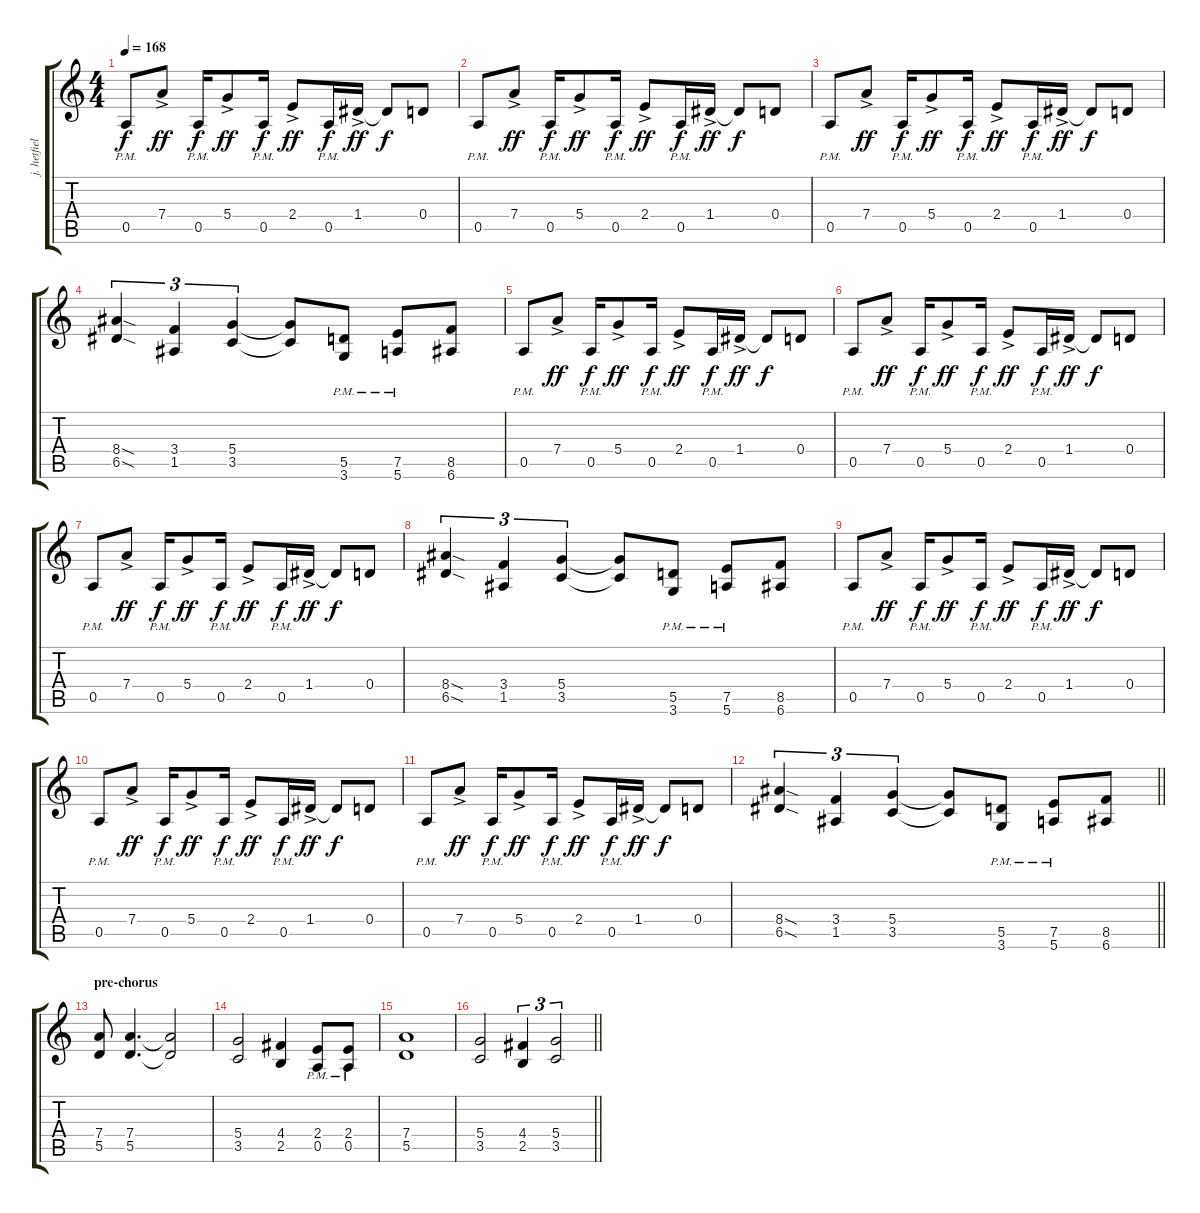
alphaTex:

\track ("j. hetfield - rhythm guitar" "j. hetfiel") {instrument distortionguitar}
\staff {score tabs}
\tuning (E4 B3 G3 D3 A2 E2) {hide}
\ts (4 4)
\tempo 168
\clef g2
\ks c
0.5{pm}.8{dy f} 7.4{ac}.8{dy ff} 0.5{pm}.16{dy f} 5.4{ac}.8{dy ff} 0.5{pm}.16{dy f} 2.4{ac}.8{dy ff} 0.5{pm}.16{dy f} 1.4{ac}.16{dy ff} 1.4{t}.8{dy f} 0.4.8 |
0.5{pm}.8 7.4{ac}.8{dy ff} 0.5{pm}.16{dy f} 5.4{ac}.8{dy ff} 0.5{pm}.16{dy f} 2.4{ac}.8{dy ff} 0.5{pm}.16{dy f} 1.4{ac}.16{dy ff} 1.4{t}.8{dy f} 0.4.8 |
0.5{pm}.8 7.4{ac}.8{dy ff} 0.5{pm}.16{dy f} 5.4{ac}.8{dy ff} 0.5{pm}.16{dy f} 2.4{ac}.8{dy ff} 0.5{pm}.16{dy f} 1.4{ac}.16{dy ff} 1.4{t}.8{dy f} 0.4.8 |
(8.4{sod} 6.5{sod}).4{tu (3 2)} (3.4 1.5).4{tu (3 2)} (5.4 3.5).4{tu (3 2)} (5.4{t} 3.5{t}).8 (5.5{pm} 3.6{pm}).8 (7.5{pm} 5.6{pm}).8 (8.5 6.6).8 |
0.5{pm}.8 7.4{ac}.8{dy ff} 0.5{pm}.16{dy f} 5.4{ac}.8{dy ff} 0.5{pm}.16{dy f} 2.4{ac}.8{dy ff} 0.5{pm}.16{dy f} 1.4{ac}.16{dy ff} 1.4{t}.8{dy f} 0.4.8 |
0.5{pm}.8 7.4{ac}.8{dy ff} 0.5{pm}.16{dy f} 5.4{ac}.8{dy ff} 0.5{pm}.16{dy f} 2.4{ac}.8{dy ff} 0.5{pm}.16{dy f} 1.4{ac}.16{dy ff} 1.4{t}.8{dy f} 0.4.8 |
0.5{pm}.8 7.4{ac}.8{dy ff} 0.5{pm}.16{dy f} 5.4{ac}.8{dy ff} 0.5{pm}.16{dy f} 2.4{ac}.8{dy ff} 0.5{pm}.16{dy f} 1.4{ac}.16{dy ff} 1.4{t}.8{dy f} 0.4.8 |
(8.4{sod} 6.5{sod}).4{tu (3 2)} (3.4 1.5).4{tu (3 2)} (5.4 3.5).4{tu (3 2)} (5.4{t} 3.5{t}).8 (5.5{pm} 3.6{pm}).8 (7.5{pm} 5.6{pm}).8 (8.5 6.6).8 |
0.5{pm}.8 7.4{ac}.8{dy ff} 0.5{pm}.16{dy f} 5.4{ac}.8{dy ff} 0.5{pm}.16{dy f} 2.4{ac}.8{dy ff} 0.5{pm}.16{dy f} 1.4{ac}.16{dy ff} 1.4{t}.8{dy f} 0.4.8 |
0.5{pm}.8 7.4{ac}.8{dy ff} 0.5{pm}.16{dy f} 5.4{ac}.8{dy ff} 0.5{pm}.16{dy f} 2.4{ac}.8{dy ff} 0.5{pm}.16{dy f} 1.4{ac}.16{dy ff} 1.4{t}.8{dy f} 0.4.8 |
0.5{pm}.8 7.4{ac}.8{dy ff} 0.5{pm}.16{dy f} 5.4{ac}.8{dy ff} 0.5{pm}.16{dy f} 2.4{ac}.8{dy ff} 0.5{pm}.16{dy f} 1.4{ac}.16{dy ff} 1.4{t}.8{dy f} 0.4.8 |
\barLineRight lightlight
(8.4{sod} 6.5{sod}).4{tu (3 2)} (3.4 1.5).4{tu (3 2)} (5.4 3.5).4{tu (3 2)} (5.4{t} 3.5{t}).8 (5.5{pm} 3.6{pm}).8 (7.5{pm} 5.6{pm}).8 (8.5 6.6).8 |
\section ("" "pre-chorus")
(7.4 5.5).8 (7.4 5.5).4{d} (7.4{t} 5.5{t}).2 |
(5.4 3.5).2 (4.4 2.5).4 (2.4{pm} 0.5{pm}).8 (2.4{pm} 0.5{pm}).8 |
(7.4 5.5).1 |
\barLineRight lightlight
(5.4 3.5).2 (4.4 2.5).4{tu (3 2)} (5.4 3.5).2{tu (3 2)}
